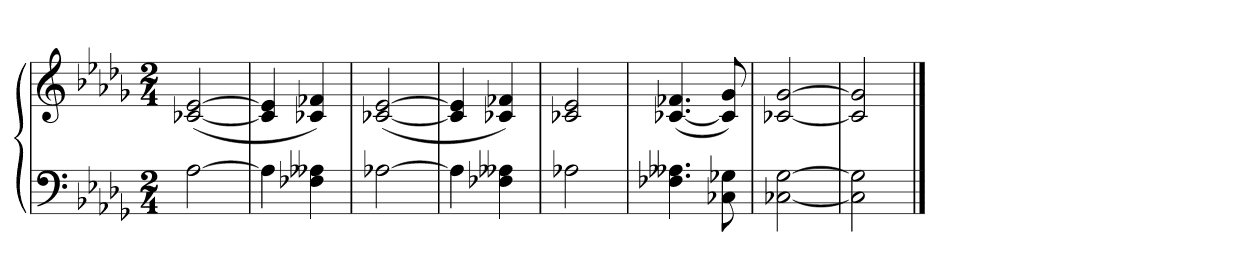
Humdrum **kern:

**kern	**kern
*part1	*part1
*staff2	*staff1
*clefF4	*clefG2
*k[b-e-a-d-g-]	*k[b-e-a-d-g-]
*D-:	*D-:
*M2/4	*M2/4
=1	=1
[2A-\	([2c-X/ [2e-/
=2	=2
4A-\]	4c-/] 4e-/]
4F-X\ 4A--X\	4c-X/ 4f-X/)
=3	=3
[2A-X\	([2c-X/ [2e-/
=4	=4
4A-\]	4c-/] 4e-/]
4F-X\ 4A--X\	4c-X/ 4f-X/)
=5	=5
2A-X\	2c-X/ 2e-/
=6	=6
4.F-X\ 4.A--X\	([4.c-X/ 4.f-X/
8C-X\ 8G-X\	8c-/] 8g-/)
=7	=7
[2C-X\ [2G-\	[2c-X/ [2g-/
=8	=8
2C-\] 2G-\]	2c-/] 2g-/]
==	==
*-	*-
